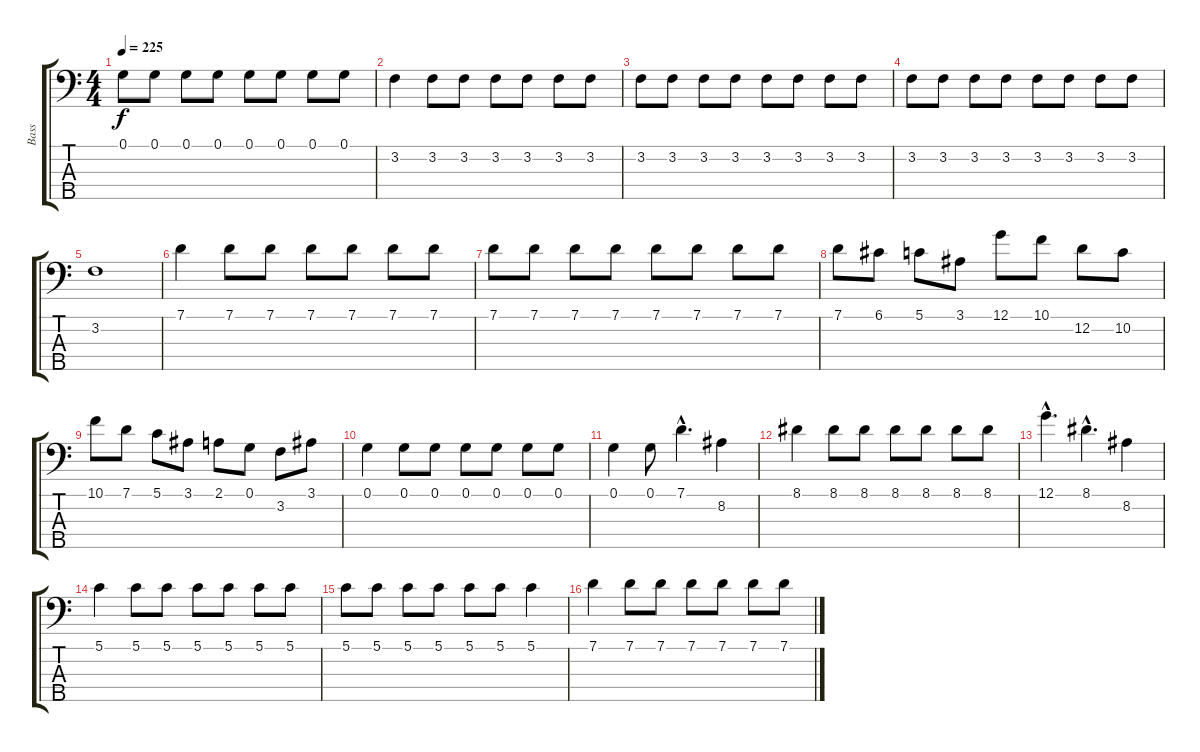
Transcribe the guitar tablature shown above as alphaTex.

\track ("Bass" "Bass") {instrument electricbassfinger}
\staff {score tabs}
\tuning (G2 D2 A1 E1 B0) {hide}
\ts (4 4)
\tempo 225
\clef f4
\ks c
0.1.8{dy f} 0.1.8 0.1.8 0.1.8 0.1.8 0.1.8 0.1.8 0.1.8 |
3.2.4 3.2.8 3.2.8 3.2.8 3.2.8 3.2.8 3.2.8 |
3.2.8 3.2.8 3.2.8 3.2.8 3.2.8 3.2.8 3.2.8 3.2.8 |
3.2.8 3.2.8 3.2.8 3.2.8 3.2.8 3.2.8 3.2.8 3.2.8 |
3.2.1 |
7.1.4 7.1.8 7.1.8 7.1.8 7.1.8 7.1.8 7.1.8 |
7.1.8 7.1.8 7.1.8 7.1.8 7.1.8 7.1.8 7.1.8 7.1.8 |
7.1.8 6.1.8 5.1.8 3.1.8 12.1.8 10.1.8 12.2.8 10.2.8 |
10.1.8 7.1.8 5.1.8 3.1.8 2.1.8 0.1.8 3.2.8 3.1.8 |
0.1.4 0.1.8 0.1.8 0.1.8 0.1.8 0.1.8 0.1.8 |
0.1.4 0.1.8 7.1{hac}.4{d} 8.2.4 |
8.1.4 8.1.8 8.1.8 8.1.8 8.1.8 8.1.8 8.1.8 |
12.1{hac}.4{d} 8.1{hac}.4{d} 8.2.4 |
5.1.4 5.1.8 5.1.8 5.1.8 5.1.8 5.1.8 5.1.8 |
5.1.8 5.1.8 5.1.8 5.1.8 5.1.8 5.1.8 5.1.4 |
7.1.4 7.1.8 7.1.8 7.1.8 7.1.8 7.1.8 7.1.8
